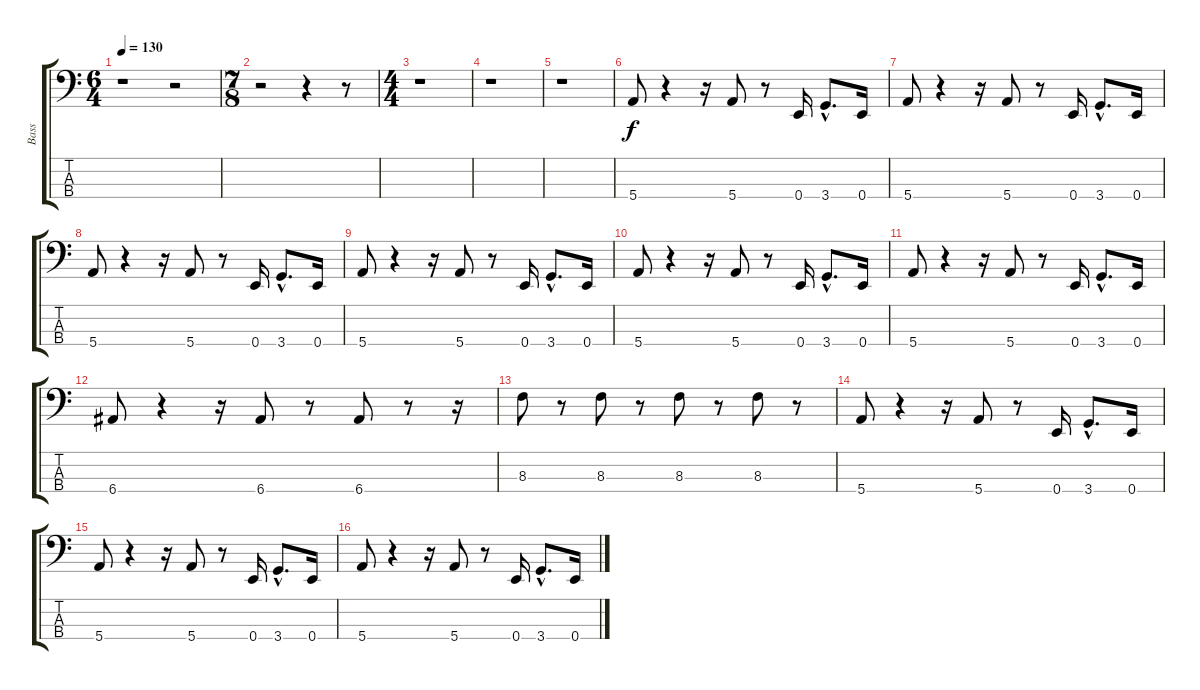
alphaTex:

\track ("Bass" "Bass") {instrument electricbassfinger}
\staff {score tabs}
\tuning (G2 D2 A1 E1) {hide}
\ts (6 4)
\tempo 130
\clef f4
\ks c
r.1{dy f instrument electricbassfinger} r.2 |
\ts (7 8)
r.2 r.4 r.8 |
\ts (4 4)
r.1 |
r.1 |
r.1 |
5.4.8 r.4 r.16 5.4.8 r.8 0.4.16 3.4{hac}.8{d} 0.4.16 |
5.4.8 r.4 r.16 5.4.8 r.8 0.4.16 3.4{hac}.8{d} 0.4.16 |
5.4.8 r.4 r.16 5.4.8 r.8 0.4.16 3.4{hac}.8{d} 0.4.16 |
5.4.8 r.4 r.16 5.4.8 r.8 0.4.16 3.4{hac}.8{d} 0.4.16 |
5.4.8 r.4 r.16 5.4.8 r.8 0.4.16 3.4{hac}.8{d} 0.4.16 |
5.4.8 r.4 r.16 5.4.8 r.8 0.4.16 3.4{hac}.8{d} 0.4.16 |
6.4.8 r.4 r.16 6.4.8 r.8 6.4.8 r.8 r.16 |
8.3.8 r.8 8.3.8 r.8 8.3.8 r.8 8.3.8 r.8 |
5.4.8 r.4 r.16 5.4.8 r.8 0.4.16 3.4{hac}.8{d} 0.4.16 |
5.4.8 r.4 r.16 5.4.8 r.8 0.4.16 3.4{hac}.8{d} 0.4.16 |
5.4.8 r.4 r.16 5.4.8 r.8 0.4.16 3.4{hac}.8{d} 0.4.16
